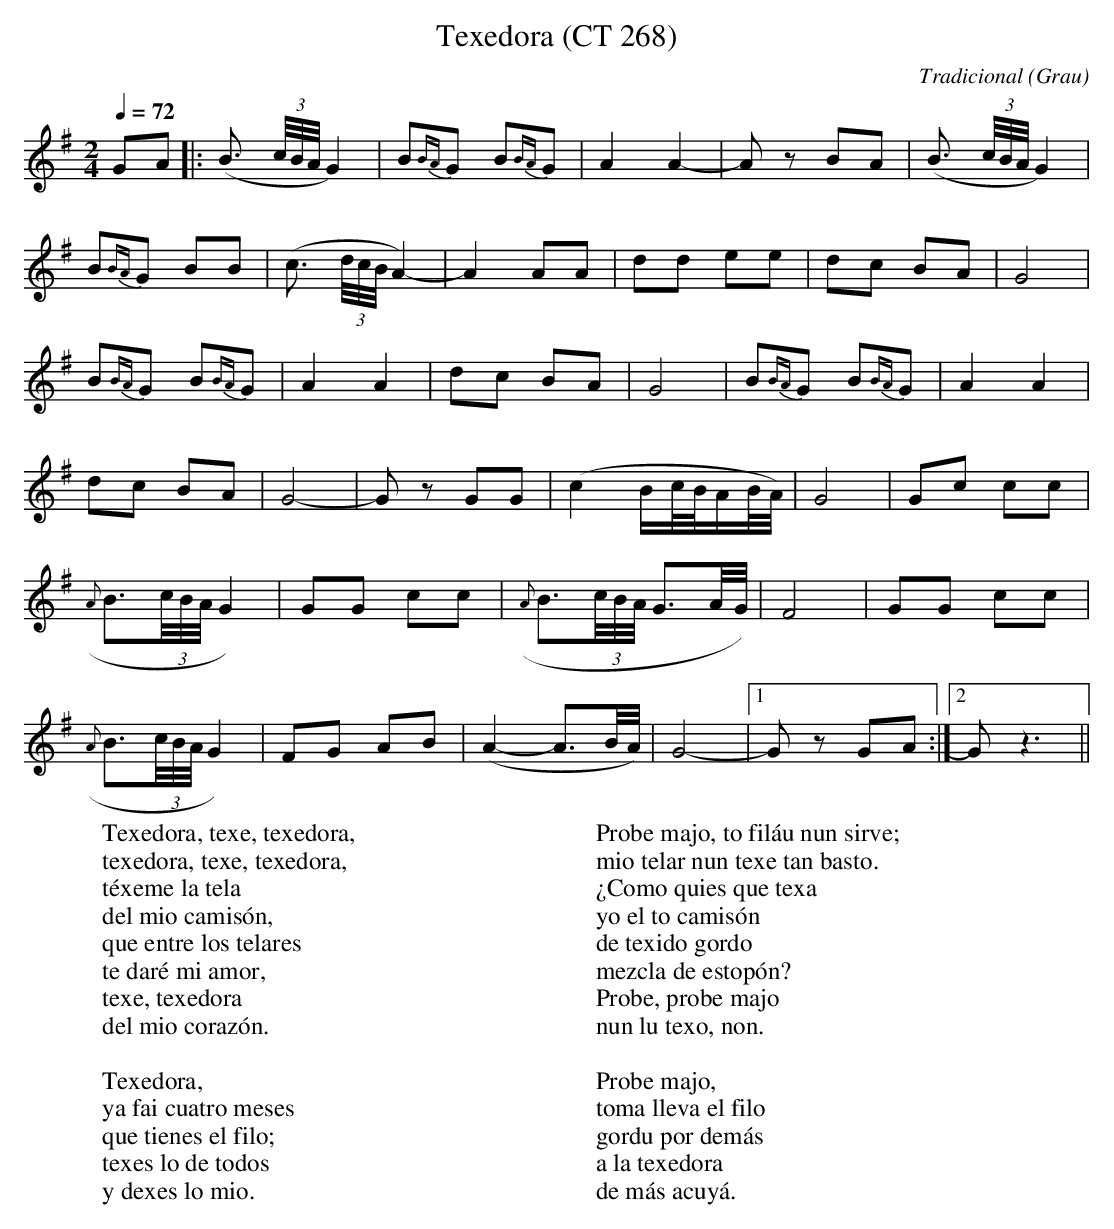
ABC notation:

X:1
T:Texedora (CT 268)
C:Tradicional
O:Grau
M:2/4
L:1/8
Q:1/4=72
W:Texedora, texe, texedora,
W:texedora, texe, texedora,
W:téxeme la tela
W:del mio camisón,
W:que entre los telares
W:te daré mi amor,
W:texe, texedora
W:del mio corazón.
W:
W:Texedora,
W:ya fai cuatro meses
W:que tienes el filo;
W:texes lo de todos
W:y dexes lo mio.
W:
W:Probe majo, to filáu nun sirve;
W:mio telar nun texe tan basto.
W:¿Como quies que texa
W:yo el to camisón
W:de texido gordo
W:mezcla de estopón?
W:Probe, probe majo
W:nun lu texo, non.
W:
W:Probe majo,
W:toma lleva el filo
W:gordu por demás
W:a la texedora
W:de más acuyá.
K:G
GA|:(B3/2 (3c/4B/4A/4 G2)|B{BA}G B{BA}G|A2 A2-|Az BA|(B3/2 (3c/4B/4A/4 G2)|
B{BA}G BB|(c3/2 (3d/4c/4B/4 A2-)|A2 AA|dd ee|dc BA|G4|
B{BA}G B{BA}G|A2 A2|dc BA|G4|B{BA}G B{BA}G|A2 A2|
dc BA|G4-|Gz GG|(c2 B/2c/4B/4A/2B/4A/4)|G4|Gc cc|
({A}B3/2(3c/4B/4A/4 G2)|GG cc|({A}B3/2(3c/4B/4A/4 G3/2A/4G/4)|F4|GG cc|
({A}B3/2(3c/4B/4A/4 G2)|FG AB|(A2- A3/2B/4A/4)|G4-|[1 Gz GA:|[2 Gz3||
